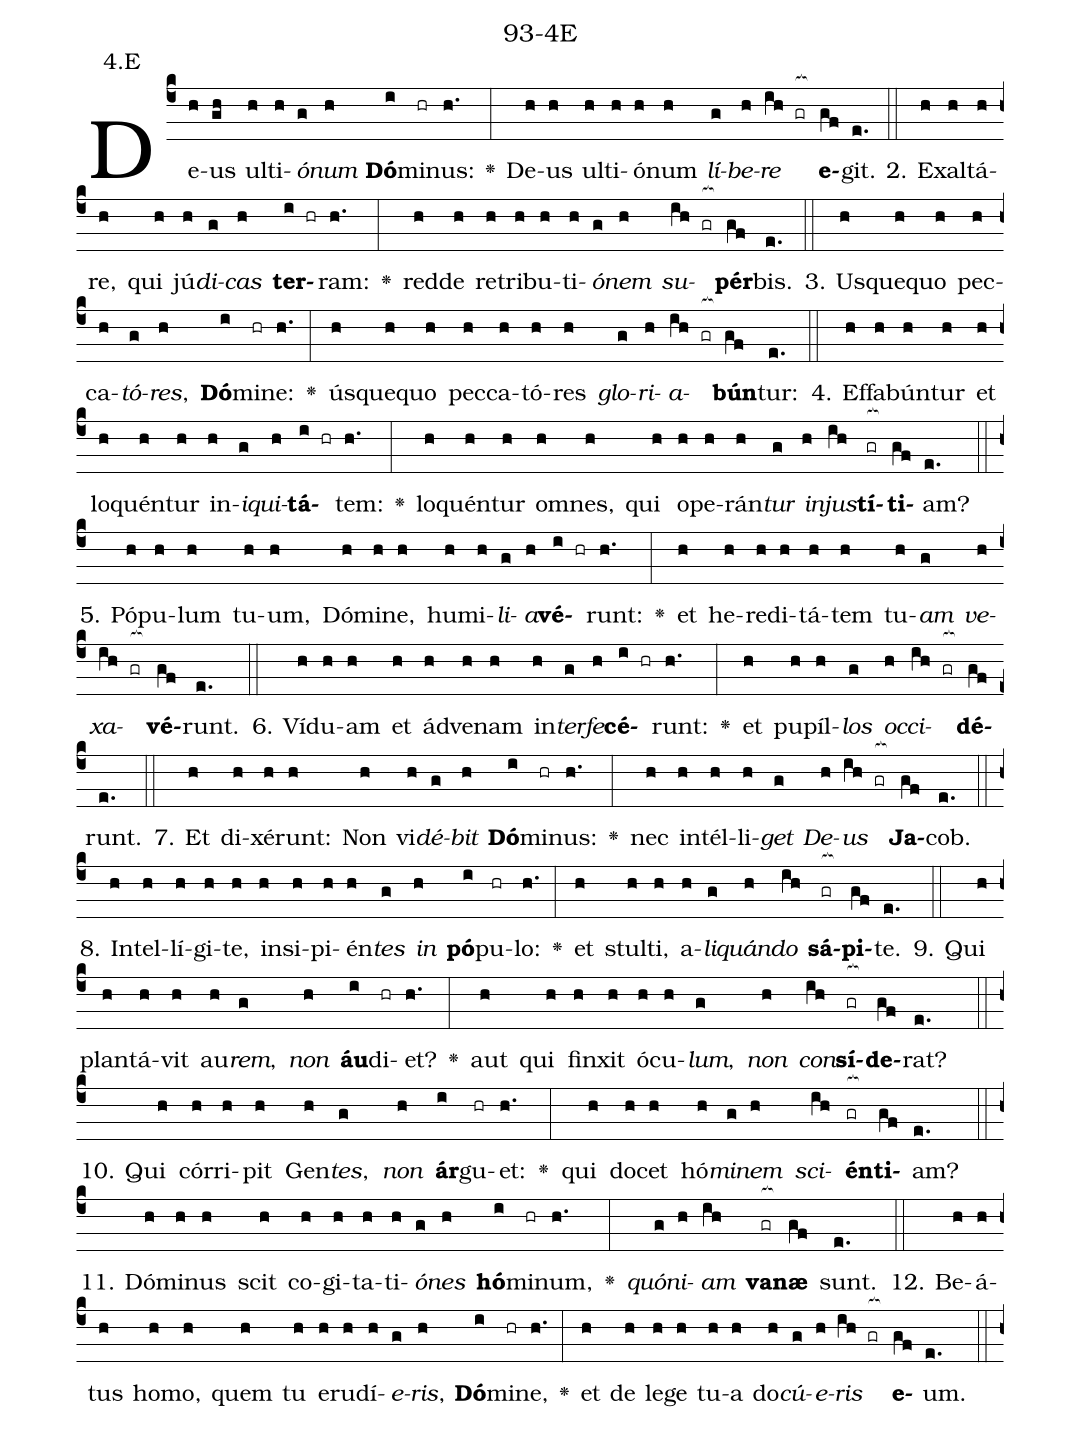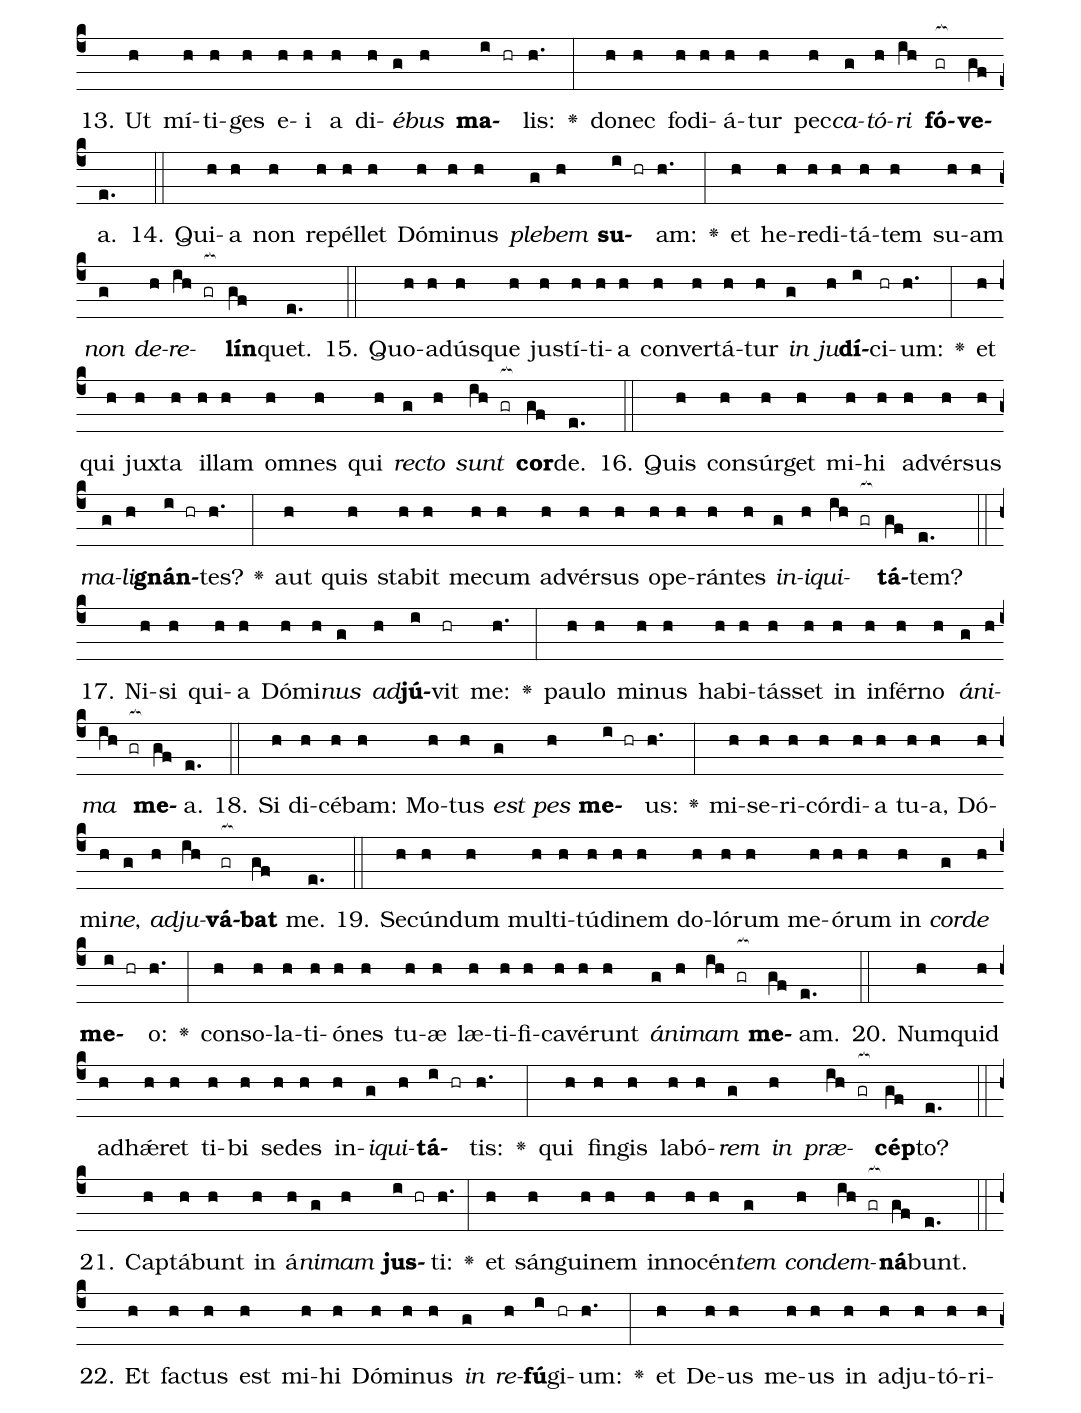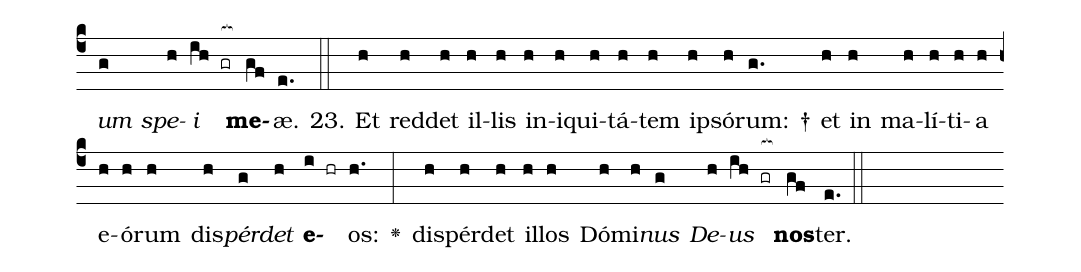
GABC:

name: 93-4E;
annotation: 4.E;
%%
(c4)De(h)us(gh) ul(h)ti(h)<i>ó</i>(g)<i>num</i>(h) <b>Dó</b>(i)mi(hr)nus:(h.) <v>\greheightstar</v>(:) De(h)us(h) ul(h)ti(h)ó(h)num(h) <i>lí</i>(g)<i>be</i>(h)<i>re</i>(ih gr[ocb:1{]) <b>e</b>(gf[ocb:0}])git.(e.) (::)
2. Ex(h)al(h)tá(h)re,(h) qui(h) jú(h)<i>di</i>(g)<i>cas</i>(h) <b>ter</b>(i hr)ram:(h.) <v>\greheightstar</v>(:) red(h)de(h) re(h)tri(h)bu(h)ti(h)<i>ó</i>(g)<i>nem</i>(h) <i>su</i>(ih gr[ocb:1{])<b>pér</b>(gf[ocb:0}])bis.(e.) (::)
3. Us(h)que(h)quo(h) pec(h)ca(h)<i>tó</i>(g)<i>res</i>,(h) <b>Dó</b>(i)mi(hr)ne:(h.) <v>\greheightstar</v>(:) ús(h)que(h)quo(h) pec(h)ca(h)tó(h)res(h) <i>glo</i>(g)<i>ri</i>(h)<i>a</i>(ih gr[ocb:1{])<b>bún</b>(gf[ocb:0}])tur:(e.) (::)
4. Ef(h)fa(h)bún(h)tur(h) et(h) lo(h)quén(h)tur(h) in(h)<i>i</i>(g)<i>qui</i>(h)<b>tá</b>(i hr)tem:(h.) <v>\greheightstar</v>(:) lo(h)quén(h)tur(h) om(h)nes,(h) qui(h) o(h)pe(h)rán(h)<i>tur</i>(g) <i>in</i>(h)<i>jus</i>(ih)<b>tí</b>(gr[ocb:1{])<b>ti</b>(gf[ocb:0}])am?(e.) (::)
5. Pó(h)pu(h)lum(h) tu(h)um,(h) Dó(h)mi(h)ne,(h) hu(h)mi(h)<i>li</i>(g)<i>a</i>(h)<b>vé</b>(i hr)runt:(h.) <v>\greheightstar</v>(:) et(h) he(h)re(h)di(h)tá(h)tem(h) tu(h)<i>am</i>(g) <i>ve</i>(h)<i>xa</i>(ih gr[ocb:1{])<b>vé</b>(gf[ocb:0}])runt.(e.) (::)
6. Ví(h)du(h)am(h) et(h) ád(h)ve(h)nam(h) in(h)<i>ter</i>(g)<i>fe</i>(h)<b>cé</b>(i hr)runt:(h.) <v>\greheightstar</v>(:) et(h) pu(h)píl(h)<i>los</i>(g) <i>oc</i>(h)<i>ci</i>(ih gr[ocb:1{])<b>dé</b>(gf[ocb:0}])runt.(e.) (::)
7. Et(h) di(h)xé(h)runt:(h) Non(h) vi(h)<i>dé</i>(g)<i>bit</i>(h) <b>Dó</b>(i)mi(hr)nus:(h.) <v>\greheightstar</v>(:) nec(h) in(h)tél(h)li(h)<i>get</i>(g) <i>De</i>(h)<i>us</i>(ih gr[ocb:1{]) <b>Ja</b>(gf[ocb:0}])cob.(e.) (::)
8. In(h)tel(h)lí(h)gi(h)te,(h) in(h)si(h)pi(h)én(h)<i>tes</i>(g) <i>in</i>(h) <b>pó</b>(i)pu(hr)lo:(h.) <v>\greheightstar</v>(:) et(h) stul(h)ti,(h) a(h)<i>li</i>(g)<i>quán</i>(h)<i>do</i>(ih) <b>sá</b>(gr[ocb:1{])<b>pi</b>(gf[ocb:0}])te.(e.) (::)
9. Qui(h) plan(h)tá(h)vit(h) au(h)<i>rem</i>,(g) <i>non</i>(h) <b>áu</b>(i)di(hr)et?(h.) <v>\greheightstar</v>(:) aut(h) qui(h) fin(h)xit(h) ó(h)cu(h)<i>lum</i>,(g) <i>non</i>(h) <i>con</i>(ih)<b>sí</b>(gr[ocb:1{])<b>de</b>(gf[ocb:0}])rat?(e.) (::)
10. Qui(h) cór(h)ri(h)pit(h) Gen(h)<i>tes</i>,(g) <i>non</i>(h) <b>ár</b>(i)gu(hr)et:(h.) <v>\greheightstar</v>(:) qui(h) do(h)cet(h) hó(h)<i>mi</i>(g)<i>nem</i>(h) <i>sci</i>(ih)<b>én</b>(gr[ocb:1{])<b>ti</b>(gf[ocb:0}])am?(e.) (::)
11. Dó(h)mi(h)nus(h) scit(h) co(h)gi(h)ta(h)ti(h)<i>ó</i>(g)<i>nes</i>(h) <b>hó</b>(i)mi(hr)num,(h.) <v>\greheightstar</v>(:) <i>quón</i>(g)<i>i</i>(h)<i>am</i>(ih) <b>va</b>(gr[ocb:1{])<b>næ</b>(gf[ocb:0}]) sunt.(e.) (::)
12. Be(h)á(h)tus(h) ho(h)mo,(h) quem(h) tu(h) e(h)ru(h)dí(h)<i>e</i>(g)<i>ris</i>,(h) <b>Dó</b>(i)mi(hr)ne,(h.) <v>\greheightstar</v>(:) et(h) de(h) le(h)ge(h) tu(h)a(h) do(h)<i>cú</i>(g)<i>e</i>(h)<i>ris</i>(ih gr[ocb:1{]) <b>e</b>(gf[ocb:0}])um.(e.) (::)
13. Ut(h) mí(h)ti(h)ges(h) e(h)i(h) a(h) di(h)<i>é</i>(g)<i>bus</i>(h) <b>ma</b>(i hr)lis:(h.) <v>\greheightstar</v>(:) do(h)nec(h) fo(h)di(h)á(h)tur(h) pec(h)<i>ca</i>(g)<i>tó</i>(h)<i>ri</i>(ih) <b>fó</b>(gr[ocb:1{])<b>ve</b>(gf[ocb:0}])a.(e.) (::)
14. Qui(h)a(h) non(h) re(h)pél(h)let(h) Dó(h)mi(h)nus(h) <i>ple</i>(g)<i>bem</i>(h) <b>su</b>(i hr)am:(h.) <v>\greheightstar</v>(:) et(h) he(h)re(h)di(h)tá(h)tem(h) su(h)am(h) <i>non</i>(g) <i>de</i>(h)<i>re</i>(ih gr[ocb:1{])<b>lín</b>(gf[ocb:0}])quet.(e.) (::)
15. Quo(h)ad(h)ús(h)que(h) jus(h)tí(h)ti(h)a(h) con(h)ver(h)tá(h)tur(h) <i>in</i>(g) <i>ju</i>(h)<b>dí</b>(i)ci(hr)um:(h.) <v>\greheightstar</v>(:) et(h) qui(h) jux(h)ta(h) il(h)lam(h) om(h)nes(h) qui(h) <i>rec</i>(g)<i>to</i>(h) <i>sunt</i>(ih gr[ocb:1{]) <b>cor</b>(gf[ocb:0}])de.(e.) (::)
16. Quis(h) con(h)súr(h)get(h) mi(h)hi(h) ad(h)vér(h)sus(h) <i>ma</i>(g)<i>li</i>(h)<b>gnán</b>(i hr)tes?(h.) <v>\greheightstar</v>(:) aut(h) quis(h) sta(h)bit(h) me(h)cum(h) ad(h)vér(h)sus(h) o(h)pe(h)rán(h)tes(h) <i>in</i>(g)<i>i</i>(h)<i>qui</i>(ih gr[ocb:1{])<b>tá</b>(gf[ocb:0}])tem?(e.) (::)
17. Ni(h)si(h) qui(h)a(h) Dó(h)mi(h)<i>nus</i>(g) <i>ad</i>(h)<b>jú</b>(i)vit(hr) me:(h.) <v>\greheightstar</v>(:) pau(h)lo(h) mi(h)nus(h) ha(h)bi(h)tás(h)set(h) in(h) in(h)fér(h)no(h) <i>á</i>(g)<i>ni</i>(h)<i>ma</i>(ih gr[ocb:1{]) <b>me</b>(gf[ocb:0}])a.(e.) (::)
18. Si(h) di(h)cé(h)bam:(h) Mo(h)tus(h) <i>est</i>(g) <i>pes</i>(h) <b>me</b>(i hr)us:(h.) <v>\greheightstar</v>(:) mi(h)se(h)ri(h)cór(h)di(h)a(h) tu(h)a,(h) Dó(h)mi(h)<i>ne</i>,(g) <i>ad</i>(h)<i>ju</i>(ih)<b>vá</b>(gr[ocb:1{])<b>bat</b>(gf[ocb:0}]) me.(e.) (::)
19. Se(h)cún(h)dum(h) mul(h)ti(h)tú(h)di(h)nem(h) do(h)ló(h)rum(h) me(h)ó(h)rum(h) in(h) <i>cor</i>(g)<i>de</i>(h) <b>me</b>(i hr)o:(h.) <v>\greheightstar</v>(:) con(h)so(h)la(h)ti(h)ó(h)nes(h) tu(h)æ(h) læ(h)ti(h)fi(h)ca(h)vé(h)runt(h) <i>á</i>(g)<i>ni</i>(h)<i>mam</i>(ih gr[ocb:1{]) <b>me</b>(gf[ocb:0}])am.(e.) (::)
20. Num(h)quid(h) ad(h)hǽ(h)ret(h) ti(h)bi(h) se(h)des(h) in(h)<i>i</i>(g)<i>qui</i>(h)<b>tá</b>(i hr)tis:(h.) <v>\greheightstar</v>(:) qui(h) fin(h)gis(h) la(h)bó(h)<i>rem</i>(g) <i>in</i>(h) <i>præ</i>(ih gr[ocb:1{])<b>cép</b>(gf[ocb:0}])to?(e.) (::)
21. Cap(h)tá(h)bunt(h) in(h) á(h)<i>ni</i>(g)<i>mam</i>(h) <b>jus</b>(i hr)ti:(h.) <v>\greheightstar</v>(:) et(h) sán(h)gui(h)nem(h) in(h)no(h)cén(h)<i>tem</i>(g) <i>con</i>(h)<i>dem</i>(ih gr[ocb:1{])<b>ná</b>(gf[ocb:0}])bunt.(e.) (::)
22. Et(h) fac(h)tus(h) est(h) mi(h)hi(h) Dó(h)mi(h)nus(h) <i>in</i>(g) <i>re</i>(h)<b>fú</b>(i)gi(hr)um:(h.) <v>\greheightstar</v>(:) et(h) De(h)us(h) me(h)us(h) in(h) ad(h)ju(h)tó(h)ri(h)<i>um</i>(g) <i>spe</i>(h)<i>i</i>(ih gr[ocb:1{]) <b>me</b>(gf[ocb:0}])æ.(e.) (::)
23. Et(h) red(h)det(h) il(h)lis(h) in(h)i(h)qui(h)tá(h)tem(h) ip(h)só(h)rum: †(g.) et(h) in(h) ma(h)lí(h)ti(h)a(h) e(h)ó(h)rum(h) dis(h)<i>pér</i>(g)<i>det</i>(h) <b>e</b>(i hr)os:(h.) <v>\greheightstar</v>(:) dis(h)pér(h)det(h) il(h)los(h) Dó(h)mi(h)<i>nus</i>(g) <i>De</i>(h)<i>us</i>(ih gr[ocb:1{]) <b>nos</b>(gf[ocb:0}])ter.(e.) (::)
